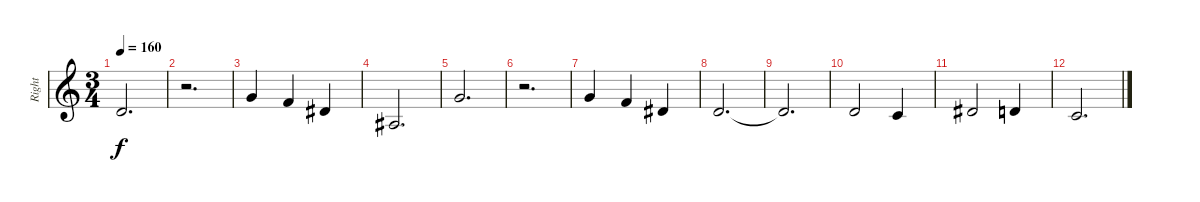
\track ("Right" "Right") {solo instrument acousticgrandpiano}
\staff {score}
\tuning (E4 B3 G3 D3 A2 E2) {hide}
\ts (3 4)
\tempo 160
\clef g2
\ks c
3.2.2{d dy f} |
r.2{d} |
8.2.4 1.1.4 4.2.4 |
3.3.2{d} |
3.1.2{d} |
r.2{d} |
3.1.4 1.1.4 4.2.4 |
3.2.2{d} |
3.2{t}.2{d} |
3.2.2 1.2.4 |
4.2.2 3.2.4 |
1.2.2{d}
